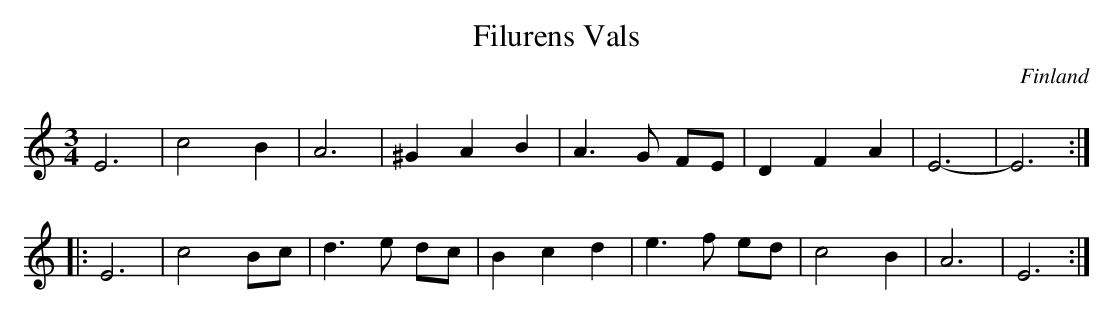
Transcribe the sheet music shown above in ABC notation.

X:1
T:Filurens Vals
O:Finland
M:3/4
K:Am
E6|c4B2|A6|^G2A2B2|A3G FE| D2F2A2|E6-|E6:|
|:E6|c4Bc| d3e dc| B2c2d2|e3f ed|c4B2|A6|E6:|
